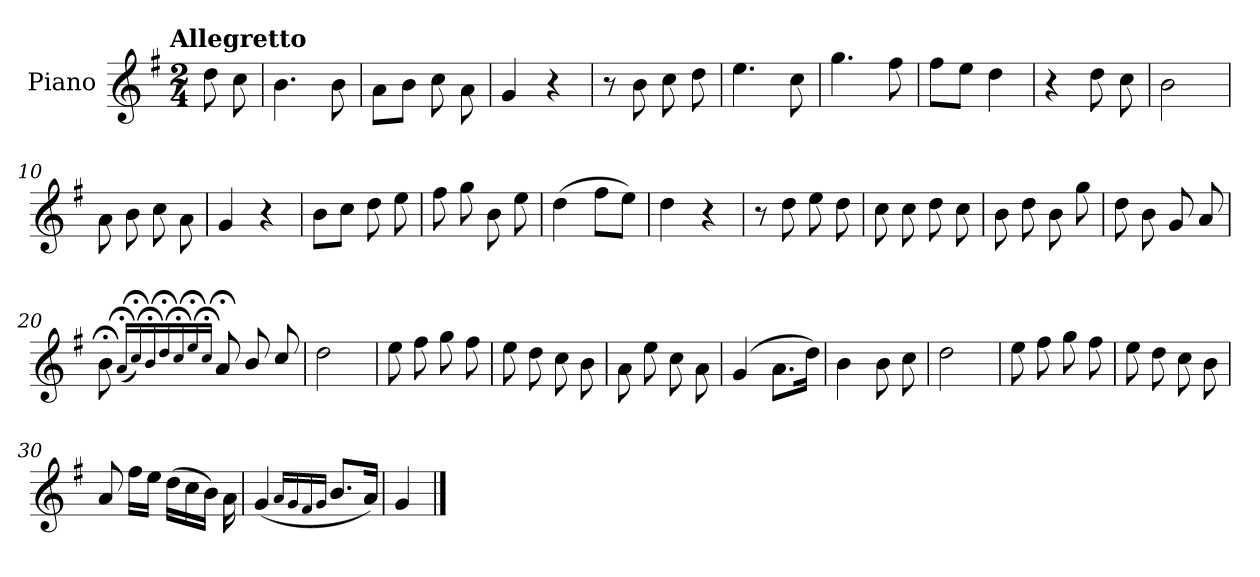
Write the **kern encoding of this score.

**kern
*part1
*staff1
*I"Piano
*I'Pno.
*clefG2
*k[f#]
!!LO:TX:omd:t=Allegretto
*M2/4
*MM116
=
8dd\
8cc\
=1
4.b\
8b\
=2
8a\L
8b\J
8cc\
8a\
=3
4g/
4r
=4
8r
8b\
8cc\
8dd\
=5
4.ee\
8cc\
=6
4.gg\
8ff#\
!!LO:LB:g=z
=7
8ff#\L
8ee\J
4dd\
=8
4r
8dd\
8cc\
=9
2b\
=10
8a\
8b\
8cc\
8a\
=11
4g/
4r
=12
8b\L
8cc\J
8dd\
8ee\
=13
8ff#\
8gg\
8b\
8ee\
=14
(>4dd\
8ff#\L
8ee\J)
!!LO:LB:g=z
=15
4dd\
4r
=16
8r
8dd\
8ee\
8dd\
=17
8cc\
8cc\
8dd\
8cc\
=18
8b\
8dd\
8b\
8gg\
=19
8dd\
8b\
8g/
8a/
=20
8b;<\
(<16qqa;</LL
16qqcc;</)
16qqb;</
16qqdd;</
16qqcc;</
16qqee;</
16qqcc;</JJ
8a;</
8b/
8cc/
!!LO:LB:g=z
=21
2dd\
=22
8ee\
8ff#\
8gg\
8ff#\
=23
8ee\
8dd\
8cc\
8b\
=24
8a\
8ee\
8cc\
8a\
=25
(>4g/
8.a\L
16dd\Jk)
=26
4b\
8b\
8cc\
=27
2dd\
!!LO:LB:g=z
=28
8ee\
8ff#\
8gg\
8ff#\
=29
8ee\
8dd\
8cc\
8b\
=30
8a/
16ff#\LL
16ee\JJ
(>16dd\LL
16cc\
16b\JJ)
16a\
=31
(<4g/
16qqa/LL
16qqg/
16qqf#/
16qqg/JJ
8.b/L
16a/Jk)
=32
4g/
==
*-
